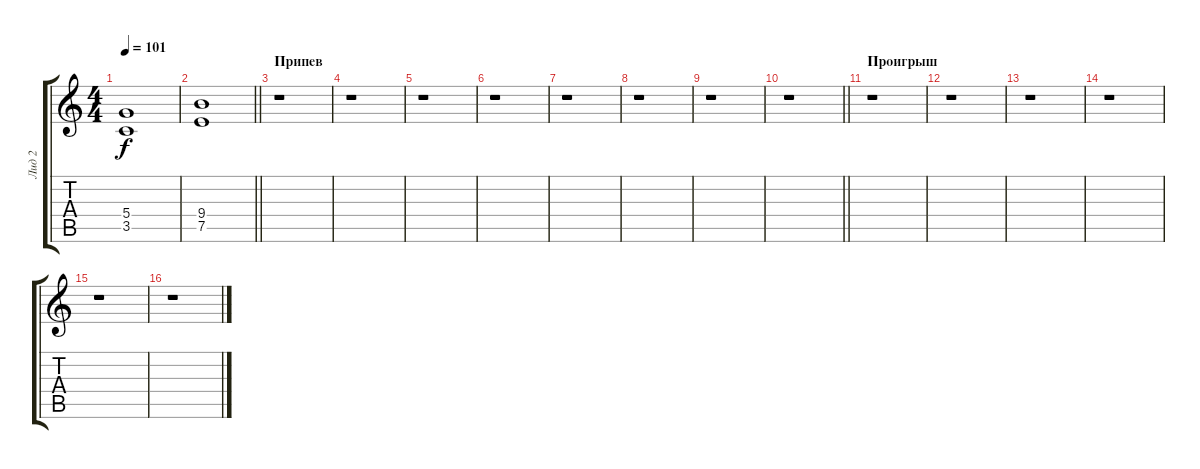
\track ("Лид 2" "Лид 2") {instrument distortionguitar}
\staff {score tabs}
\tuning (E4 B3 G3 D3 A2 E2) {hide}
\ts (4 4)
\tempo 101
\clef g2
\ks c
(5.4 3.5).1{dy f} |
\barLineRight lightlight
(9.4 7.5).1 |
\section ("" "Припев")
r.1 |
r.1 |
r.1 |
r.1 |
r.1 |
r.1 |
r.1 |
\barLineRight lightlight
r.1 |
\section ("" "Проигрыш")
r.1 |
r.1 |
r.1 |
r.1 |
r.1 |
r.1
